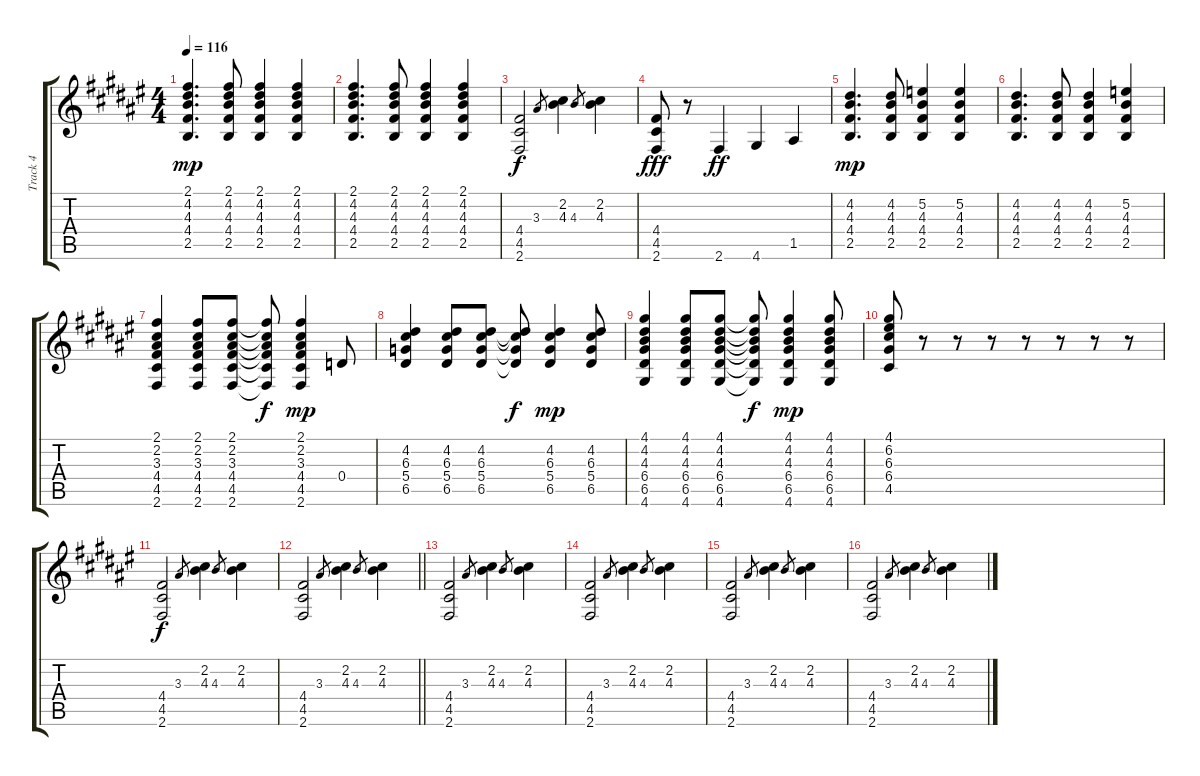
\track ("Track 4" "Track 4") {instrument electricguitarjazz}
\staff {score tabs}
\tuning (E4 B3 G3 D3 A2 E2) {hide}
\ts (4 4)
\tempo 116
\clef g2
\ks f#
(2.1 4.2 4.3 4.4 2.5).4{d dy mp} (2.1 4.2 4.3 4.4 2.5).8 (2.1 4.2 4.3 4.4 2.5).4 (2.1 4.2 4.3 4.4 2.5).4 |
(2.1 4.2 4.3 4.4 2.5).4{d} (2.1 4.2 4.3 4.4 2.5).8 (2.1 4.2 4.3 4.4 2.5).4 (2.1 4.2 4.3 4.4 2.5).4 |
(4.4 4.5 2.6).2{dy f} 3.3.8{gr} (2.2 4.3).4 4.3.8{gr} (2.2 4.3).4 |
(4.4 4.5 2.6).8{dy fff} r.8 2.6.4{dy ff} 4.6.4 1.5.4 |
(4.2 4.3 4.4 2.5).4{d dy mp} (4.2 4.3 4.4 2.5).8 (5.2 4.3 4.4 2.5).4 (5.2 4.3 4.4 2.5).4 |
(4.2 4.3 4.4 2.5).4{d} (4.2 4.3 4.4 2.5).8 (4.2 4.3 4.4 2.5).4 (5.2 4.3 4.4 2.5).4 |
(2.1 2.2 3.3 4.4 4.5 2.6).4 (2.1 2.2 3.3 4.4 4.5 2.6).8 (2.1 2.2 3.3 4.4 4.5 2.6).8 (2.1{t} 2.2{t} 3.3{t} 4.4{t} 4.5{t} 2.6{t}).8{dy f} (2.1 2.2 3.3 4.4 4.5 2.6).4{dy mp} 0.4.8 |
(4.2 6.3 5.4 6.5).4 (4.2 6.3 5.4 6.5).8 (4.2 6.3 5.4 6.5).8 (4.2{t} 6.3{t} 5.4{t} 6.5{t}).8{dy f} (4.2 6.3 5.4 6.5).4{dy mp} (4.2 6.3 5.4 6.5).8 |
(4.1 4.2 4.3 6.4 6.5 4.6).4 (4.1 4.2 4.3 6.4 6.5 4.6).8 (4.1 4.2 4.3 6.4 6.5 4.6).8 (4.1{t} 4.2{t} 4.3{t} 6.4{t} 6.5{t} 4.6{t}).8{dy f} (4.1 4.2 4.3 6.4 6.5 4.6).4{dy mp} (4.1 4.2 4.3 6.4 6.5 4.6).8 |
(4.1 6.2 6.3 6.4 4.5).8 r.8 r.8 r.8 r.8 r.8 r.8 r.8 |
(4.4 4.5 2.6).2{dy f} 3.3.8{gr} (2.2 4.3).4 4.3.8{gr} (2.2 4.3).4 |
\barLineRight lightlight
(4.4 4.5 2.6).2 3.3.8{gr} (2.2 4.3).4 4.3.8{gr} (2.2 4.3).4 |
(4.4 4.5 2.6).2 3.3.8{gr} (2.2 4.3).4 4.3.8{gr} (2.2 4.3).4 |
(4.4 4.5 2.6).2 3.3.8{gr} (2.2 4.3).4 4.3.8{gr} (2.2 4.3).4 |
(4.4 4.5 2.6).2 3.3.8{gr} (2.2 4.3).4 4.3.8{gr} (2.2 4.3).4 |
(4.4 4.5 2.6).2 3.3.8{gr} (2.2 4.3).4 4.3.8{gr} (2.2 4.3).4
